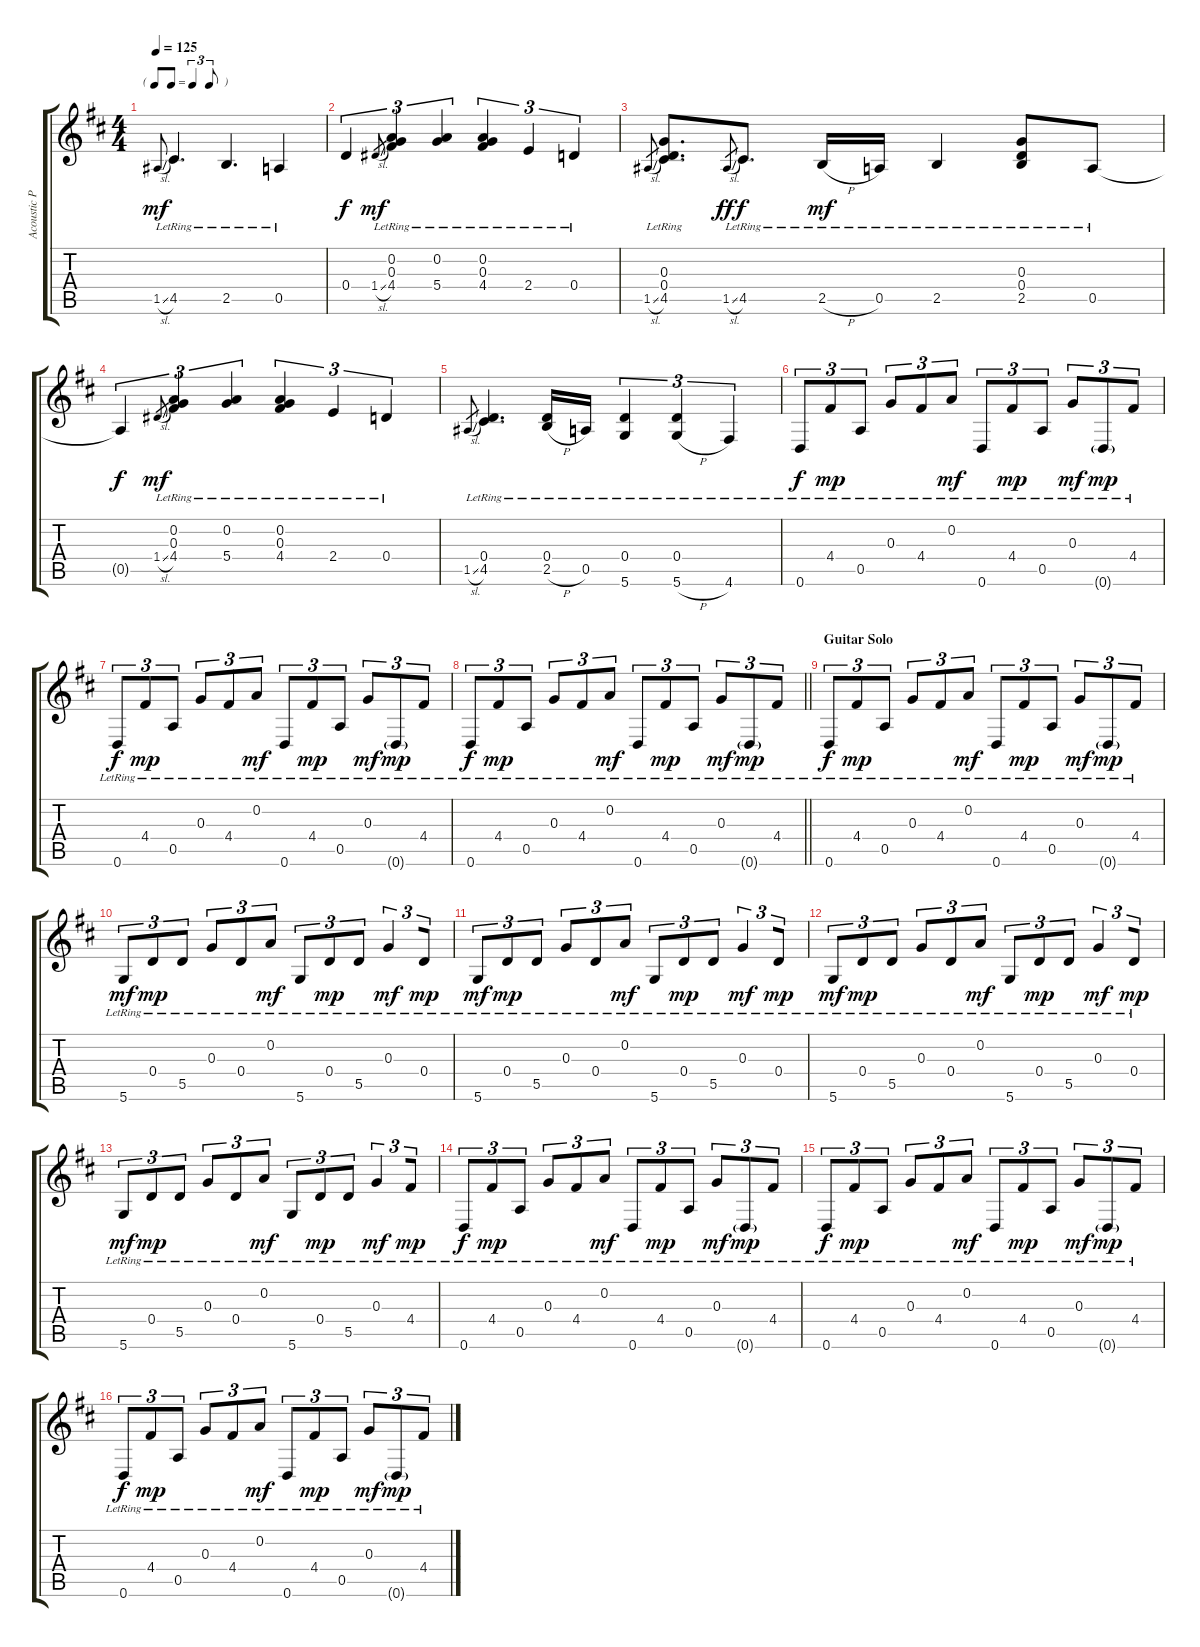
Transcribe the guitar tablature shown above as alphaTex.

\track ("Acoustic Picking" "Acoustic P") {instrument acousticguitarsteel}
\staff {score tabs}
\tuning (D4 A3 G3 D3 A2 D2) {hide}
\ts (4 4)
\tf triplet8th
\tempo 125
\clef g2
\ks d
1.5{sl}.8{gr onbeat dy mf} 4.5{lr}.4{d} 2.5{lr}.4{d} 0.5{lr}.4 |
0.4{t}.4{tu (3 2) dy f} 1.4{sl}.8{gr dy mf} (0.2{lr} 0.3{lr} 4.4{lr}).4{tu (3 2)} (0.2{lr} 5.4{lr}).4{tu (3 2)} (0.2{lr} 0.3{lr} 4.4{lr}).4{tu (3 2)} 2.4{lr}.4{tu (3 2)} 0.4{lr}.4{tu (3 2)} |
1.5{sl}.8{gr} (0.3{lr} 0.4{lr} 4.5{lr}).8{d} 1.5{sl}.8{gr dy ff} 4.5{lr}.8{d dy f} 2.5{h lr}.16{dy mf} 0.5{lr}.16 2.5{lr}.4 (0.3{lr} 0.4{lr} 2.5{lr}).8{beam merge} 0.5{lr}.8 |
0.5{t}.4{tu (3 2) dy f} 1.4{sl}.8{gr dy mf} (0.2{lr} 0.3{lr} 4.4{lr}).4{tu (3 2)} (0.2{lr} 5.4{lr}).4{tu (3 2)} (0.2{lr} 0.3{lr} 4.4{lr}).4{tu (3 2)} 2.4{lr}.4{tu (3 2)} 0.4{lr}.4{tu (3 2)} |
1.5{sl}.8{gr} (0.4{lr} 4.5{lr}).4{d} (0.4{lr} 2.5{h lr}).16 0.5{lr}.16 (0.4{lr} 5.6{lr}).4{tu (3 2) beam merge} (0.4{lr} 5.6{h lr}).4{tu (3 2)} 4.6{lr}.4{tu (3 2)} |
0.6{lr}.8{tu (3 2) dy f} 4.4{lr}.8{tu (3 2) dy mp} 0.5{lr}.8{tu (3 2) beam split} 0.3{lr}.8{tu (3 2) beam merge} 4.4{lr}.8{tu (3 2) beam merge} 0.2{lr}.8{tu (3 2) dy mf beam split} 0.6{lr}.8{tu (3 2) beam merge} 4.4{lr}.8{tu (3 2) dy mp beam merge} 0.5{lr}.8{tu (3 2)} 0.3{lr}.8{tu (3 2) dy mf beam merge} 0.6{g lr}.8{tu (3 2) dy mp beam merge} 4.4{lr}.8{tu (3 2)} |
0.6{lr}.8{tu (3 2) dy f} 4.4{lr}.8{tu (3 2) dy mp} 0.5{lr}.8{tu (3 2) beam split} 0.3{lr}.8{tu (3 2) beam merge} 4.4{lr}.8{tu (3 2) beam merge} 0.2{lr}.8{tu (3 2) dy mf beam split} 0.6{lr}.8{tu (3 2) beam merge} 4.4{lr}.8{tu (3 2) dy mp beam merge} 0.5{lr}.8{tu (3 2)} 0.3{lr}.8{tu (3 2) dy mf beam merge} 0.6{g lr}.8{tu (3 2) dy mp beam merge} 4.4{lr}.8{tu (3 2)} |
\barLineRight lightlight
0.6{lr}.8{tu (3 2) dy f} 4.4{lr}.8{tu (3 2) dy mp} 0.5{lr}.8{tu (3 2) beam split} 0.3{lr}.8{tu (3 2) beam merge} 4.4{lr}.8{tu (3 2) beam merge} 0.2{lr}.8{tu (3 2) dy mf beam split} 0.6{lr}.8{tu (3 2) beam merge} 4.4{lr}.8{tu (3 2) dy mp beam merge} 0.5{lr}.8{tu (3 2)} 0.3{lr}.8{tu (3 2) dy mf beam merge} 0.6{g lr}.8{tu (3 2) dy mp beam merge} 4.4{lr}.8{tu (3 2)} |
\section ("" "Guitar Solo")
0.6{lr}.8{tu (3 2) dy f} 4.4{lr}.8{tu (3 2) dy mp} 0.5{lr}.8{tu (3 2) beam split} 0.3{lr}.8{tu (3 2) beam merge} 4.4{lr}.8{tu (3 2) beam merge} 0.2{lr}.8{tu (3 2) dy mf beam split} 0.6{lr}.8{tu (3 2) beam merge} 4.4{lr}.8{tu (3 2) dy mp beam merge} 0.5{lr}.8{tu (3 2)} 0.3{lr}.8{tu (3 2) dy mf beam merge} 0.6{g lr}.8{tu (3 2) dy mp beam merge} 4.4{lr}.8{tu (3 2)} |
5.6{lr}.8{tu (3 2) dy mf} 0.4{lr}.8{tu (3 2) dy mp} 5.5{lr}.8{tu (3 2) beam split} 0.3{lr}.8{tu (3 2) beam merge} 0.4{lr}.8{tu (3 2) beam merge} 0.2{lr}.8{tu (3 2) dy mf beam split} 5.6{lr}.8{tu (3 2) beam merge} 0.4{lr}.8{tu (3 2) dy mp beam merge} 5.5{lr}.8{tu (3 2)} 0.3{lr}.4{tu (3 2) dy mf beam merge} 0.4{lr}.8{tu (3 2) dy mp} |
5.6{lr}.8{tu (3 2) dy mf} 0.4{lr}.8{tu (3 2) dy mp} 5.5{lr}.8{tu (3 2) beam split} 0.3{lr}.8{tu (3 2) beam merge} 0.4{lr}.8{tu (3 2) beam merge} 0.2{lr}.8{tu (3 2) dy mf beam split} 5.6{lr}.8{tu (3 2) beam merge} 0.4{lr}.8{tu (3 2) dy mp beam merge} 5.5{lr}.8{tu (3 2)} 0.3{lr}.4{tu (3 2) dy mf beam merge} 0.4{lr}.8{tu (3 2) dy mp} |
5.6{lr}.8{tu (3 2) dy mf} 0.4{lr}.8{tu (3 2) dy mp} 5.5{lr}.8{tu (3 2) beam split} 0.3{lr}.8{tu (3 2) beam merge} 0.4{lr}.8{tu (3 2) beam merge} 0.2{lr}.8{tu (3 2) dy mf beam split} 5.6{lr}.8{tu (3 2) beam merge} 0.4{lr}.8{tu (3 2) dy mp beam merge} 5.5{lr}.8{tu (3 2)} 0.3{lr}.4{tu (3 2) dy mf beam merge} 0.4{lr}.8{tu (3 2) dy mp} |
5.6{lr}.8{tu (3 2) dy mf} 0.4{lr}.8{tu (3 2) dy mp} 5.5{lr}.8{tu (3 2) beam split} 0.3{lr}.8{tu (3 2) beam merge} 0.4{lr}.8{tu (3 2) beam merge} 0.2{lr}.8{tu (3 2) dy mf beam split} 5.6{lr}.8{tu (3 2) beam merge} 0.4{lr}.8{tu (3 2) dy mp beam merge} 5.5{lr}.8{tu (3 2)} 0.3{lr}.4{tu (3 2) dy mf beam merge} 4.4{lr}.8{tu (3 2) dy mp} |
0.6{lr}.8{tu (3 2) dy f} 4.4{lr}.8{tu (3 2) dy mp} 0.5{lr}.8{tu (3 2) beam split} 0.3{lr}.8{tu (3 2) beam merge} 4.4{lr}.8{tu (3 2) beam merge} 0.2{lr}.8{tu (3 2) dy mf beam split} 0.6{lr}.8{tu (3 2) beam merge} 4.4{lr}.8{tu (3 2) dy mp beam merge} 0.5{lr}.8{tu (3 2)} 0.3{lr}.8{tu (3 2) dy mf beam merge} 0.6{g lr}.8{tu (3 2) dy mp beam merge} 4.4{lr}.8{tu (3 2)} |
0.6{lr}.8{tu (3 2) dy f} 4.4{lr}.8{tu (3 2) dy mp} 0.5{lr}.8{tu (3 2) beam split} 0.3{lr}.8{tu (3 2) beam merge} 4.4{lr}.8{tu (3 2) beam merge} 0.2{lr}.8{tu (3 2) dy mf beam split} 0.6{lr}.8{tu (3 2) beam merge} 4.4{lr}.8{tu (3 2) dy mp beam merge} 0.5{lr}.8{tu (3 2)} 0.3{lr}.8{tu (3 2) dy mf beam merge} 0.6{g lr}.8{tu (3 2) dy mp beam merge} 4.4{lr}.8{tu (3 2)} |
0.6{lr}.8{tu (3 2) dy f} 4.4{lr}.8{tu (3 2) dy mp} 0.5{lr}.8{tu (3 2) beam split} 0.3{lr}.8{tu (3 2) beam merge} 4.4{lr}.8{tu (3 2) beam merge} 0.2{lr}.8{tu (3 2) dy mf beam split} 0.6{lr}.8{tu (3 2) beam merge} 4.4{lr}.8{tu (3 2) dy mp beam merge} 0.5{lr}.8{tu (3 2)} 0.3{lr}.8{tu (3 2) dy mf beam merge} 0.6{g lr}.8{tu (3 2) dy mp beam merge} 4.4{lr}.8{tu (3 2)}
